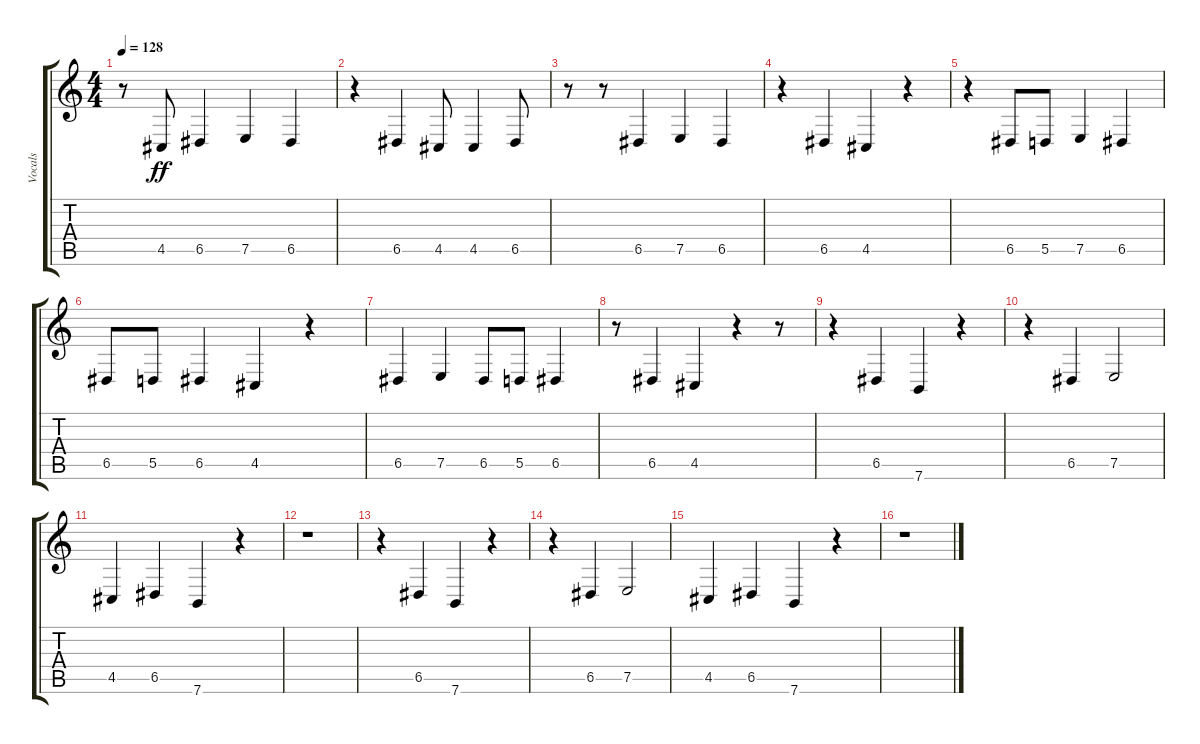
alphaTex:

\track ("Vocals" "Vocals") {instrument clarinet}
\staff {score tabs}
\tuning (E4 B3 G3 D3 A2 E2) {hide}
\ts (4 4)
\tempo 128
\clef g2
\ks c
r.8{dy ff} 4.5.8 6.5.4 7.5.4 6.5.4 |
r.4 6.5.4 4.5.8 4.5.4 6.5.8 |
r.8 r.8 6.5.4 7.5.4 6.5.4 |
r.4 6.5.4 4.5.4 r.4 |
r.4 6.5.8 5.5.8 7.5.4 6.5.4 |
6.5.8 5.5.8 6.5.4 4.5.4 r.4 |
6.5.4 7.5.4 6.5.8 5.5.8 6.5.4 |
r.8 6.5.4 4.5.4 r.4 r.8 |
r.4 6.5.4 7.6.4 r.4 |
r.4 6.5.4 7.5.2 |
4.5.4 6.5.4 7.6.4 r.4 |
r.1 |
r.4 6.5.4 7.6.4 r.4 |
r.4 6.5.4 7.5.2 |
4.5.4 6.5.4 7.6.4 r.4 |
r.1
